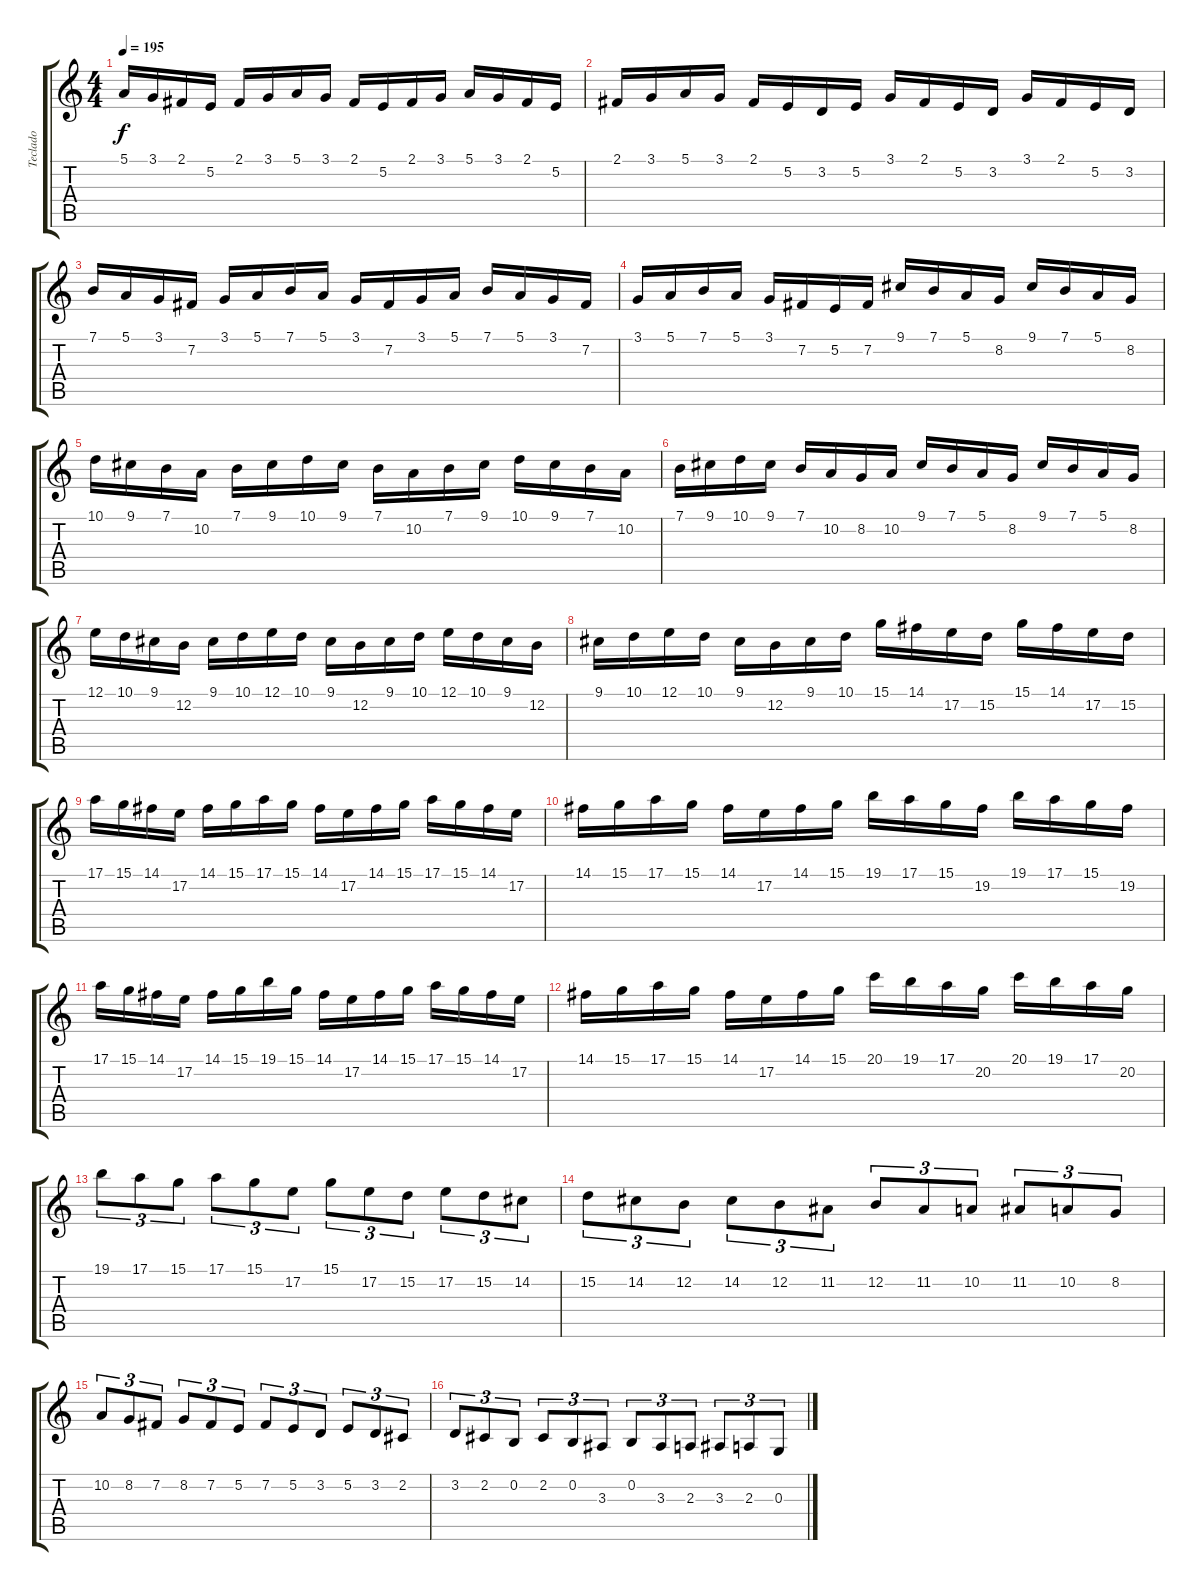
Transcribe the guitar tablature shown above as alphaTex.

\track ("Teclado" "Teclado") {instrument lead1square}
\staff {score tabs}
\tuning (E4 B3 G3 D3 A2 E2) {hide}
\ts (4 4)
\tempo 195
\clef g2
\ks c
5.1.16{dy f} 3.1.16 2.1.16 5.2.16 2.1.16 3.1.16 5.1.16 3.1.16 2.1.16 5.2.16 2.1.16 3.1.16 5.1.16 3.1.16 2.1.16 5.2.16 |
2.1.16 3.1.16 5.1.16 3.1.16 2.1.16 5.2.16 3.2.16 5.2.16 3.1.16 2.1.16 5.2.16 3.2.16 3.1.16 2.1.16 5.2.16 3.2.16 |
7.1.16 5.1.16 3.1.16 7.2.16 3.1.16 5.1.16 7.1.16 5.1.16 3.1.16 7.2.16 3.1.16 5.1.16 7.1.16 5.1.16 3.1.16 7.2.16 |
3.1.16 5.1.16 7.1.16 5.1.16 3.1.16 7.2.16 5.2.16 7.2.16 9.1.16 7.1.16 5.1.16 8.2.16 9.1.16 7.1.16 5.1.16 8.2.16 |
10.1.16 9.1.16 7.1.16 10.2.16 7.1.16 9.1.16 10.1.16 9.1.16 7.1.16 10.2.16 7.1.16 9.1.16 10.1.16 9.1.16 7.1.16 10.2.16 |
7.1.16 9.1.16 10.1.16 9.1.16 7.1.16 10.2.16 8.2.16 10.2.16 9.1.16 7.1.16 5.1.16 8.2.16 9.1.16 7.1.16 5.1.16 8.2.16 |
12.1.16 10.1.16 9.1.16 12.2.16 9.1.16 10.1.16 12.1.16 10.1.16 9.1.16 12.2.16 9.1.16 10.1.16 12.1.16 10.1.16 9.1.16 12.2.16 |
9.1.16 10.1.16 12.1.16 10.1.16 9.1.16 12.2.16 9.1.16 10.1.16 15.1.16 14.1.16 17.2.16 15.2.16 15.1.16 14.1.16 17.2.16 15.2.16 |
17.1.16 15.1.16 14.1.16 17.2.16 14.1.16 15.1.16 17.1.16 15.1.16 14.1.16 17.2.16 14.1.16 15.1.16 17.1.16 15.1.16 14.1.16 17.2.16 |
14.1.16 15.1.16 17.1.16 15.1.16 14.1.16 17.2.16 14.1.16 15.1.16 19.1.16 17.1.16 15.1.16 19.2.16 19.1.16 17.1.16 15.1.16 19.2.16 |
17.1.16 15.1.16 14.1.16 17.2.16 14.1.16 15.1.16 19.1.16 15.1.16 14.1.16 17.2.16 14.1.16 15.1.16 17.1.16 15.1.16 14.1.16 17.2.16 |
14.1.16 15.1.16 17.1.16 15.1.16 14.1.16 17.2.16 14.1.16 15.1.16 20.1.16 19.1.16 17.1.16 20.2.16 20.1.16 19.1.16 17.1.16 20.2.16 |
19.1.8{tu (3 2)} 17.1.8{tu (3 2)} 15.1.8{tu (3 2)} 17.1.8{tu (3 2)} 15.1.8{tu (3 2)} 17.2.8{tu (3 2)} 15.1.8{tu (3 2)} 17.2.8{tu (3 2)} 15.2.8{tu (3 2)} 17.2.8{tu (3 2)} 15.2.8{tu (3 2)} 14.2.8{tu (3 2)} |
15.2.8{tu (3 2)} 14.2.8{tu (3 2)} 12.2.8{tu (3 2)} 14.2.8{tu (3 2)} 12.2.8{tu (3 2)} 11.2.8{tu (3 2)} 12.2.8{tu (3 2)} 11.2.8{tu (3 2)} 10.2.8{tu (3 2)} 11.2.8{tu (3 2)} 10.2.8{tu (3 2)} 8.2.8{tu (3 2)} |
10.2.8{tu (3 2)} 8.2.8{tu (3 2)} 7.2.8{tu (3 2)} 8.2.8{tu (3 2)} 7.2.8{tu (3 2)} 5.2.8{tu (3 2)} 7.2.8{tu (3 2)} 5.2.8{tu (3 2)} 3.2.8{tu (3 2)} 5.2.8{tu (3 2)} 3.2.8{tu (3 2)} 2.2.8{tu (3 2)} |
3.2.8{tu (3 2)} 2.2.8{tu (3 2)} 0.2.8{tu (3 2)} 2.2.8{tu (3 2)} 0.2.8{tu (3 2)} 3.3.8{tu (3 2)} 0.2.8{tu (3 2)} 3.3.8{tu (3 2)} 2.3.8{tu (3 2)} 3.3.8{tu (3 2)} 2.3.8{tu (3 2)} 0.3.8{tu (3 2)}
